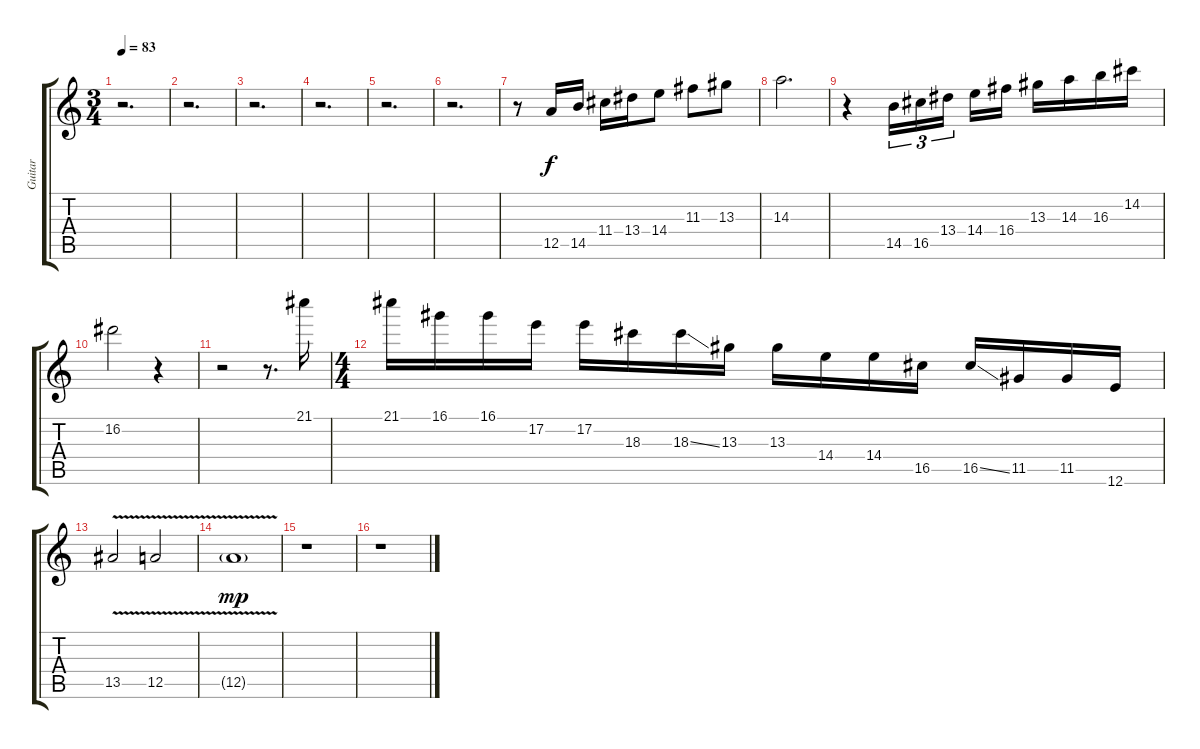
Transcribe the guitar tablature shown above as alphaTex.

\track ("Guitar" "Guitar") {instrument distortionguitar}
\staff {score tabs}
\tuning (E4 B3 G3 D3 A2 E2) {hide}
\ts (3 4)
\tempo 83
\clef g2
\ks c
r.2{d dy f} |
r.2{d} |
r.2{d} |
r.2{d} |
r.2{d} |
r.2{d} |
r.8 12.5.16 14.5.16 11.4.16 13.4.16 14.4.8 11.3.8 13.3.8 |
14.3.2{d} |
r.4 14.5.16{tu (3 2)} 16.5.16{tu (3 2)} 13.4.16{tu (3 2) beam splitsecondary} 14.4.16 16.4.16 13.3.16 14.3.16 16.3.16 14.2.16 |
16.2.2 r.4 |
r.2 r.8{d} 21.1.16 |
\ts (4 4)
21.1.16 16.1.16 16.1.16 17.2.16 17.2.16 18.3.16 18.3{ss}.16 13.3.16 13.3.16 14.4.16 14.4.16 16.5.16 16.5{ss}.16 11.5.16 11.5.16 12.6.16 |
13.5{v}.2 12.5{v}.2 |
12.5{v g}.1{dy mp} |
r.1 |
r.1
